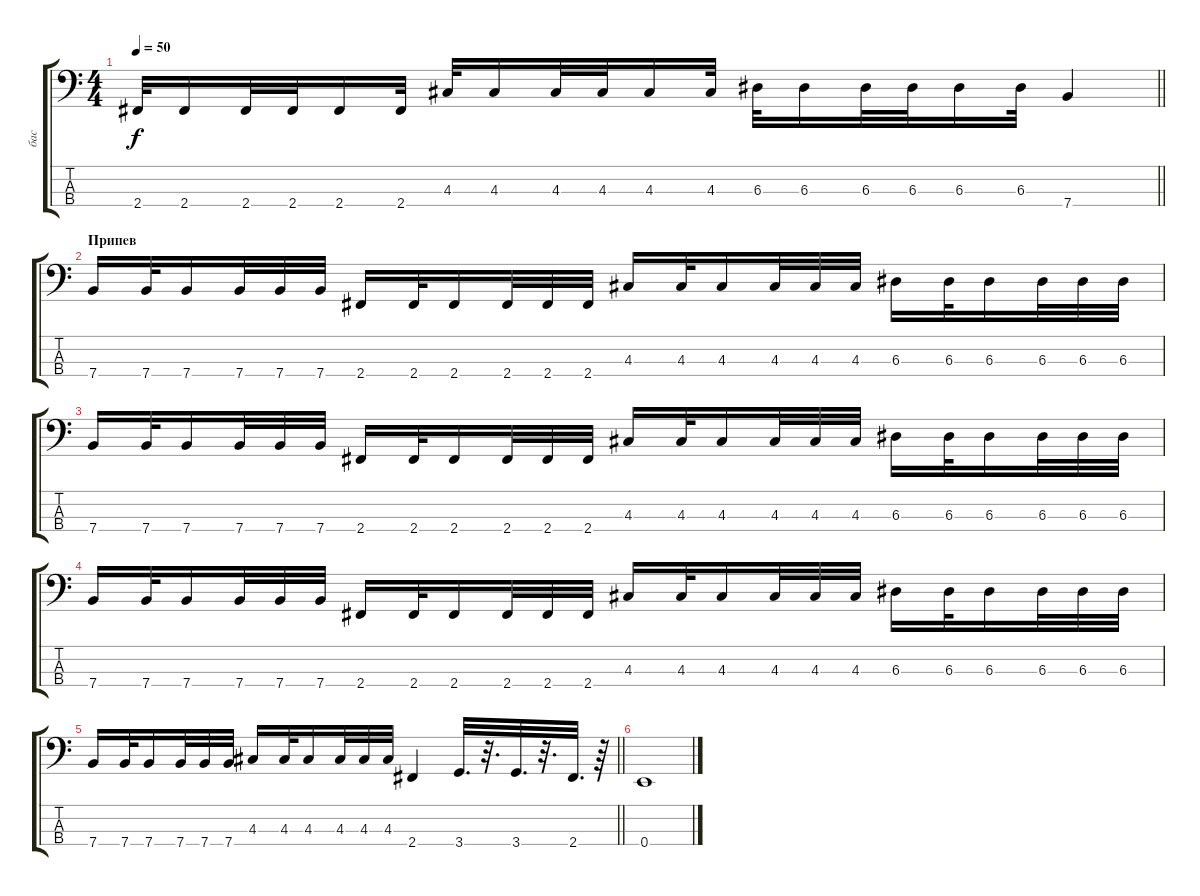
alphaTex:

\track ("бас" "бас") {instrument electricbassfinger}
\staff {score tabs}
\tuning (G2 D2 A1 E1) {hide}
\ts (4 4)
\tempo 50
\clef f4
\barLineRight lightlight
\ks c
2.4.32{dy f} 2.4.16 2.4.32 2.4.32 2.4.16 2.4.32 4.3.32 4.3.16 4.3.32 4.3.32 4.3.16 4.3.32 6.3.32 6.3.16 6.3.32 6.3.32 6.3.16 6.3.32 7.4.4 |
\section ("" "Припев")
7.4.16 7.4.32 7.4.16 7.4.32 7.4.32 7.4.32 2.4.16 2.4.32 2.4.16 2.4.32 2.4.32 2.4.32 4.3.16 4.3.32 4.3.16 4.3.32 4.3.32 4.3.32 6.3.16 6.3.32 6.3.16 6.3.32 6.3.32 6.3.32 |
7.4.16 7.4.32 7.4.16 7.4.32 7.4.32 7.4.32 2.4.16 2.4.32 2.4.16 2.4.32 2.4.32 2.4.32 4.3.16 4.3.32 4.3.16 4.3.32 4.3.32 4.3.32 6.3.16 6.3.32 6.3.16 6.3.32 6.3.32 6.3.32 |
7.4.16 7.4.32 7.4.16 7.4.32 7.4.32 7.4.32 2.4.16 2.4.32 2.4.16 2.4.32 2.4.32 2.4.32 4.3.16 4.3.32 4.3.16 4.3.32 4.3.32 4.3.32 6.3.16 6.3.32 6.3.16 6.3.32 6.3.32 6.3.32 |
\barLineRight lightlight
7.4.16 7.4.32 7.4.16 7.4.32 7.4.32 7.4.32 4.3.16 4.3.32 4.3.16 4.3.32 4.3.32 4.3.32 2.4.4 3.4.32{d} r.32{d} 3.4.32{d} r.32{d} 2.4.32{d} r.64 |
0.4.1
